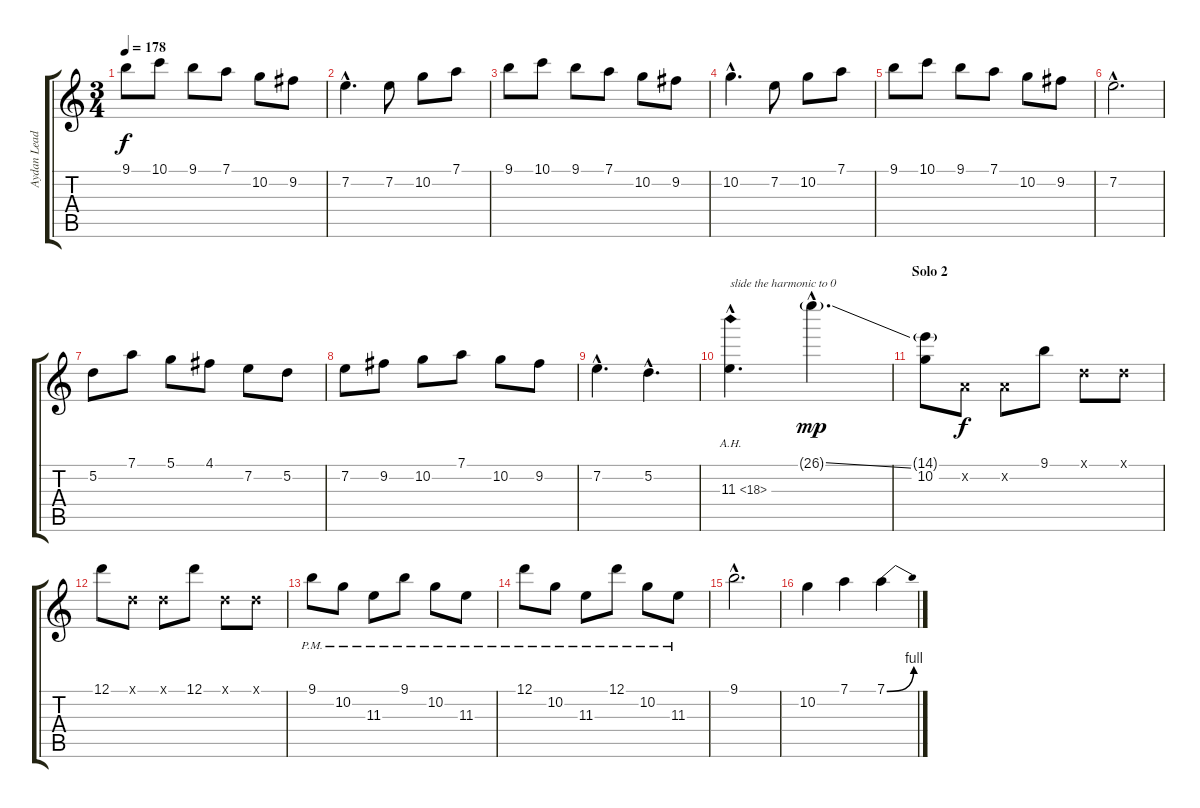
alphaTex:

\track ("Aydan Lead" "Aydan Lead") {instrument distortionguitar}
\staff {score tabs}
\tuning (D4 A3 F3 C3 G2 D2) {hide}
\ts (3 4)
\tempo 178
\clef g2
\ks c
9.1.8{dy f} 10.1.8 9.1.8 7.1.8 10.2.8 9.2.8 |
7.2{hac}.4{d} 7.2.8 10.2.8 7.1.8 |
9.1.8 10.1.8 9.1.8 7.1.8 10.2.8 9.2.8 |
10.2{hac}.4{d} 7.2.8 10.2.8 7.1.8 |
9.1.8 10.1.8 9.1.8 7.1.8 10.2.8 9.2.8 |
7.2{hac}.2{d} |
5.2.8 7.1.8 5.1.8 4.1.8 7.2.8 5.2.8 |
7.2.8 9.2.8 10.2.8 7.1.8 10.2.8 9.2.8 |
7.2{hac}.4{d} 5.2{hac}.4{d} |
11.3{ah 7 hac}.4{d txt "slide the harmonic to 0"} 26.1{ss g hac}.4{d dy mp} |
\section ("" "Solo 2")
(14.1{g} 10.2).8 0.2{x}.8{dy f} 0.2{x}.8 9.1.8 0.1{x}.8 0.1{x}.8 |
12.1.8 0.1{x}.8 0.1{x}.8 12.1.8 0.1{x}.8 0.1{x}.8 |
9.1{pm}.8 10.2{pm}.8 11.3{pm}.8 9.1{pm}.8 10.2{pm}.8 11.3{pm}.8 |
12.1{pm}.8 10.2{pm}.8 11.3{pm}.8 12.1{pm}.8 10.2{pm}.8 11.3{pm}.8 |
9.1{hac}.2{d} |
10.2.4 7.1.4 7.1{be (bend 0 0 60 4)}.4
